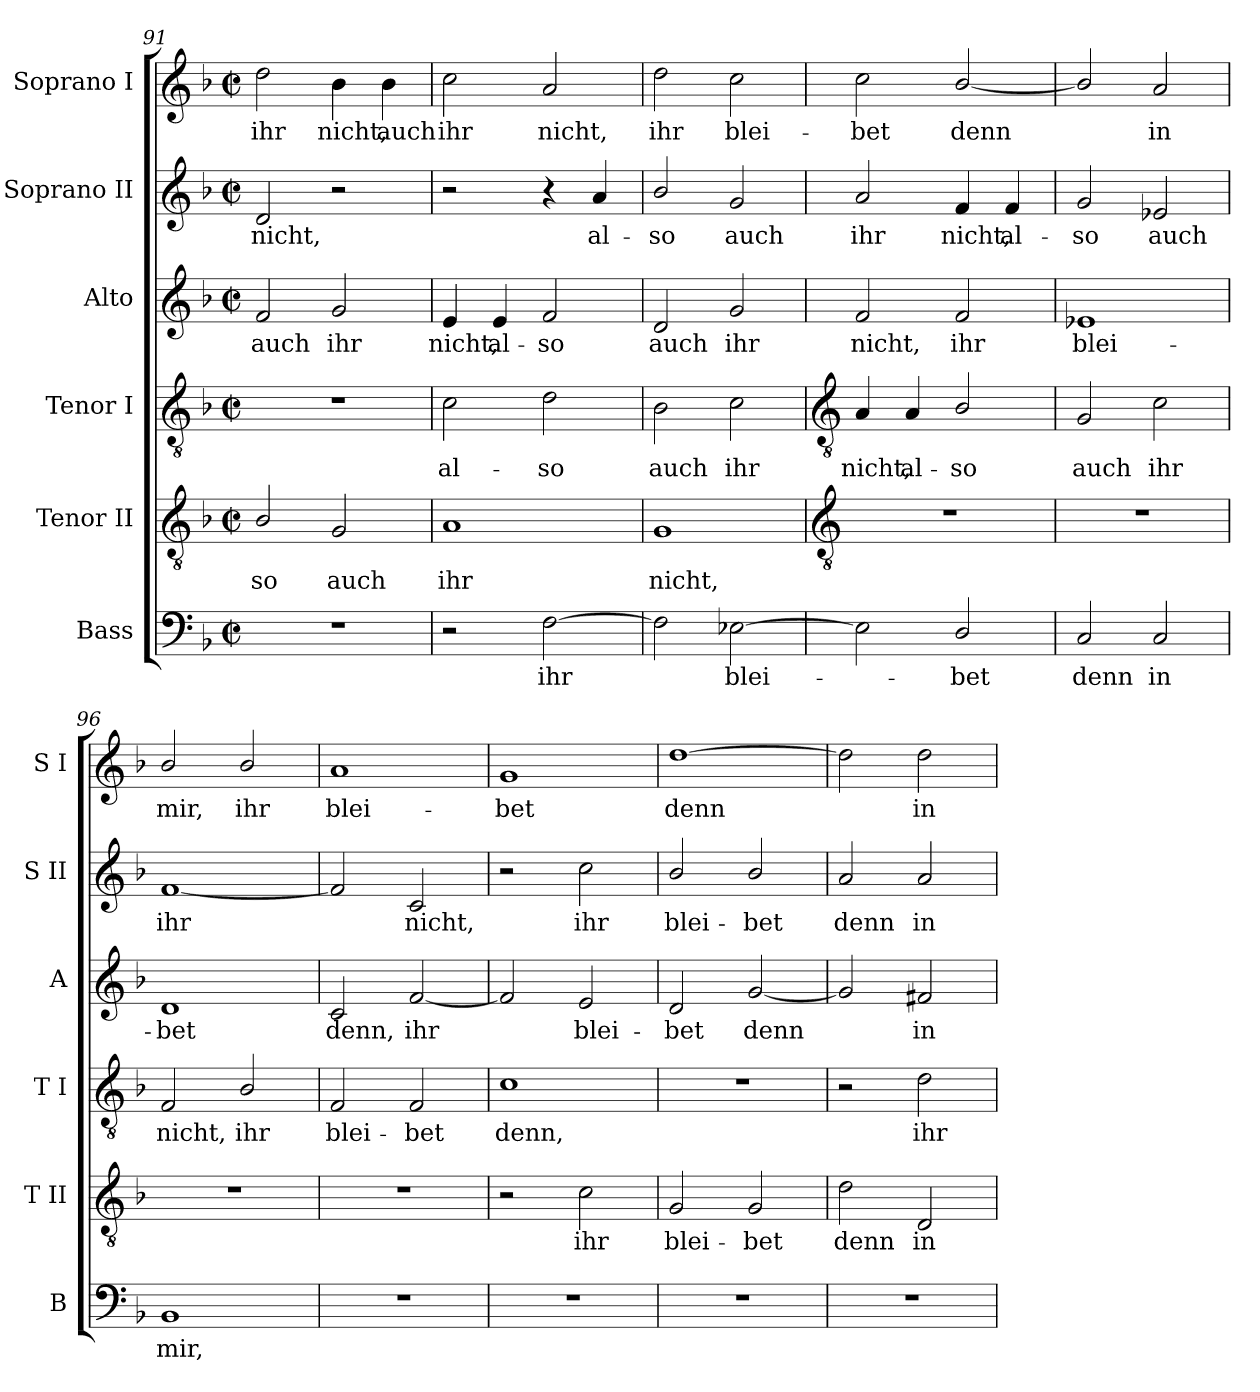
**kern	**text	**kern	**text	**kern	**text	**kern	**text	**kern	**text	**kern	**text
*part6	*part6	*part5	*part5	*part4	*part4	*part3	*part3	*part2	*part2	*part1	*part1
*staff6	*staff6	*staff5	*staff5	*staff4	*staff4	*staff3	*staff3	*staff2	*staff2	*staff1	*staff1
*I"Bass	*	*I"Tenor II	*	*I"Tenor I	*	*I"Alto	*	*I"Soprano II	*	*I"Soprano I	*
*I'B	*	*I'T II	*	*I'T I	*	*I'A	*	*I'S II	*	*I'S I	*
*clefF4	*	*clefGv2	*	*clefGv2	*	*clefG2	*	*clefG2	*	*clefG2	*
*k[b-]	*	*k[b-]	*	*k[b-]	*	*k[b-]	*	*k[b-]	*	*k[b-]	*
*F:	*	*F:	*	*F:	*	*F:	*	*F:	*	*F:	*
*M2/2	*	*M2/2	*	*M2/2	*	*M2/2	*	*M2/2	*	*M2/2	*
*met(c|)	*	*met(c|)	*	*met(c|)	*	*met(c|)	*	*met(c|)	*	*met(c|)	*
=91	=91	=91	=91	=91	=91	=91	=91	=91	=91	=91	=91
!	!	!	!LO:LY:b	!	!	!	!LO:LY:b	!	!LO:LY:b	!	!LO:LY:b
1r	.	2B-/	-so	1r	.	2f	auch	2d	nicht,	2dd	ihr
!	!	!	!LO:LY:b	!	!	!	!LO:LY:b	!	!	!	!LO:LY:b
.	.	2G	auch	.	.	2g	ihr	2r	.	4b-	nicht,
!	!	!	!	!	!	!	!	!	!	!	!LO:LY:b
.	.	.	.	.	.	.	.	.	.	4b-	auch
=92	=92	=92	=92	=92	=92	=92	=92	=92	=92	=92	=92
!	!	!	!LO:LY:b	!	!LO:LY:b	!	!LO:LY:b	!	!	!	!LO:LY:b
2r	.	1A	ihr	2c	al-	4e	nicht,	2r	.	2cc	ihr
!	!	!	!	!	!	!	!LO:LY:b	!	!	!	!
.	.	.	.	.	.	4e	al-	.	.	.	.
!	!LO:LY:b	!	!	!	!LO:LY:b	!	!LO:LY:b	!	!	!	!LO:LY:b
[2F	ihr	.	.	2d	-so	2f	-so	4r	.	2a	nicht,
!	!	!	!	!	!	!	!	!	!LO:LY:b	!	!
.	.	.	.	.	.	.	.	4a	al-	.	.
=93	=93	=93	=93	=93	=93	=93	=93	=93	=93	=93	=93
!	!	!	!LO:LY:b	!	!LO:LY:b	!	!LO:LY:b	!	!LO:LY:b	!	!LO:LY:b
2F]	.	1G	nicht,	2B-	auch	2d	auch	2b-/	-so	2dd	ihr
!	!LO:LY:b	!	!	!	!LO:LY:b	!	!LO:LY:b	!	!LO:LY:b	!	!LO:LY:b
[2E-X	blei-	.	.	2c	ihr	2g	ihr	2g	auch	2cc	blei-
!!LO:LB:g=z
=94	=94	=94	=94	=94	=94	=94	=94	=94	=94	=94	=94
*	*	*clefGv2	*	*clefGv2	*	*	*	*	*	*	*
!	!	!	!	!	!LO:LY:b	!	!LO:LY:b	!	!LO:LY:b	!	!LO:LY:b
2E-]	.	1r	.	4A	nicht,	2f	nicht,	2a	ihr	2cc	-bet
!	!	!	!	!	!LO:LY:b	!	!	!	!	!	!
.	.	.	.	4A	al-	.	.	.	.	.	.
!	!LO:LY:b	!	!	!	!LO:LY:b	!	!LO:LY:b	!	!LO:LY:b	!	!LO:LY:b
2D/	bet	.	.	2B-/	-so	2f	ihr	4f	nicht,	[2b-/	denn
!	!	!	!	!	!	!	!	!	!LO:LY:b	!	!
.	.	.	.	.	.	.	.	4f	al-	.	.
=95	=95	=95	=95	=95	=95	=95	=95	=95	=95	=95	=95
!	!LO:LY:b	!	!	!	!LO:LY:b	!	!LO:LY:b	!	!LO:LY:b	!	!
2C	denn	1r	.	2G	auch	1e-X	blei-	2g	-so	2b-/]	.
!	!LO:LY:b	!	!	!	!LO:LY:b	!	!	!	!LO:LY:b	!	!LO:LY:b
2C	in	.	.	2c	ihr	.	.	2e-X	auch	2a	in
=96	=96	=96	=96	=96	=96	=96	=96	=96	=96	=96	=96
!	!LO:LY:b	!	!	!	!LO:LY:b	!	!LO:LY:b	!	!LO:LY:b	!	!LO:LY:b
1BB-	mir,	1r	.	2F	nicht,	1d	-bet	[1f	ihr	2b-/	mir,
!	!	!	!	!	!LO:LY:b	!	!	!	!	!	!LO:LY:b
.	.	.	.	2B-/	ihr	.	.	.	.	2b-/	ihr
=97	=97	=97	=97	=97	=97	=97	=97	=97	=97	=97	=97
!	!	!	!	!	!LO:LY:b	!	!LO:LY:b	!	!	!	!LO:LY:b
1r	.	1r	.	2F	blei-	2c	denn,	2f]	.	1a	blei-
!	!	!	!	!	!LO:LY:b	!	!LO:LY:b	!	!LO:LY:b	!	!
.	.	.	.	2F	-bet	[2f	ihr	2c	nicht,	.	.
=98	=98	=98	=98	=98	=98	=98	=98	=98	=98	=98	=98
!	!	!	!	!	!LO:LY:b	!	!	!	!	!	!LO:LY:b
1r	.	2r	.	1c	denn,	2f]	.	2r	.	1g	-bet
!	!	!	!LO:LY:b	!	!	!	!LO:LY:b	!	!LO:LY:b	!	!
.	.	2c	ihr	.	.	2e	blei-	2cc	ihr	.	.
=99	=99	=99	=99	=99	=99	=99	=99	=99	=99	=99	=99
!	!	!	!LO:LY:b	!	!	!	!LO:LY:b	!	!LO:LY:b	!	!LO:LY:b
1r	.	2G	blei-	1r	.	2d	-bet	2b-/	blei-	[1dd	denn
!	!	!	!LO:LY:b	!	!	!	!LO:LY:b	!	!LO:LY:b	!	!
.	.	2G	-bet	.	.	[2g	denn	2b-/	-bet	.	.
=100	=100	=100	=100	=100	=100	=100	=100	=100	=100	=100	=100
!	!	!	!LO:LY:b	!	!	!	!	!	!LO:LY:b	!	!
1r	.	2d	denn	2r	.	2g]	.	2a	denn	2dd]	.
!	!	!	!LO:LY:b	!	!LO:LY:b	!	!LO:LY:b	!	!LO:LY:b	!	!LO:LY:b
.	.	2D	in	2d	ihr	2f#X	in	2a	in	2dd	in
=	=	=	=	=	=	=	=	=	=	=	=
*-	*-	*-	*-	*-	*-	*-	*-	*-	*-	*-	*-
